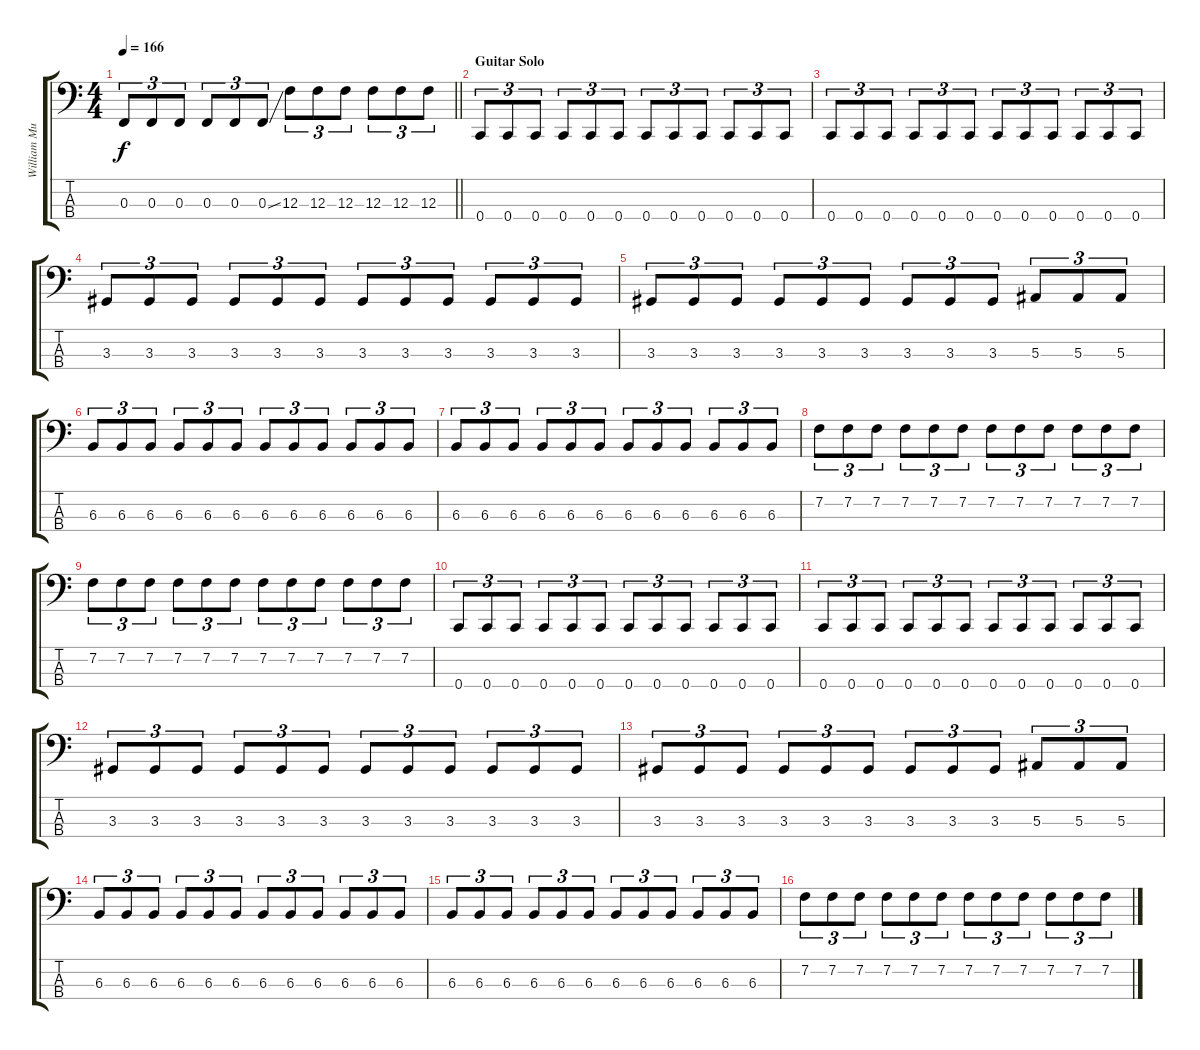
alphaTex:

\track ("William Murderface" "William Mu") {instrument electricbassfinger}
\staff {score tabs}
\tuning (Eb2 Bb1 F1 C1) {hide}
\ts (4 4)
\tempo 166
\clef f4
\barLineRight lightlight
\ks c
0.3.8{tu (3 2) dy f} 0.3.8{tu (3 2)} 0.3.8{tu (3 2)} 0.3.8{tu (3 2)} 0.3.8{tu (3 2)} 0.3{ss}.8{tu (3 2)} 12.3.8{tu (3 2)} 12.3.8{tu (3 2)} 12.3.8{tu (3 2)} 12.3.8{tu (3 2)} 12.3.8{tu (3 2)} 12.3.8{tu (3 2)} |
\section ("" "Guitar Solo")
0.4.8{tu (3 2)} 0.4.8{tu (3 2)} 0.4.8{tu (3 2)} 0.4.8{tu (3 2)} 0.4.8{tu (3 2)} 0.4.8{tu (3 2)} 0.4.8{tu (3 2)} 0.4.8{tu (3 2)} 0.4.8{tu (3 2)} 0.4.8{tu (3 2)} 0.4.8{tu (3 2)} 0.4.8{tu (3 2)} |
0.4.8{tu (3 2)} 0.4.8{tu (3 2)} 0.4.8{tu (3 2)} 0.4.8{tu (3 2)} 0.4.8{tu (3 2)} 0.4.8{tu (3 2)} 0.4.8{tu (3 2)} 0.4.8{tu (3 2)} 0.4.8{tu (3 2)} 0.4.8{tu (3 2)} 0.4.8{tu (3 2)} 0.4.8{tu (3 2)} |
3.3.8{tu (3 2)} 3.3.8{tu (3 2)} 3.3.8{tu (3 2)} 3.3.8{tu (3 2)} 3.3.8{tu (3 2)} 3.3.8{tu (3 2)} 3.3.8{tu (3 2)} 3.3.8{tu (3 2)} 3.3.8{tu (3 2)} 3.3.8{tu (3 2)} 3.3.8{tu (3 2)} 3.3.8{tu (3 2)} |
3.3.8{tu (3 2)} 3.3.8{tu (3 2)} 3.3.8{tu (3 2)} 3.3.8{tu (3 2)} 3.3.8{tu (3 2)} 3.3.8{tu (3 2)} 3.3.8{tu (3 2)} 3.3.8{tu (3 2)} 3.3.8{tu (3 2)} 5.3.8{tu (3 2)} 5.3.8{tu (3 2)} 5.3.8{tu (3 2)} |
6.3.8{tu (3 2)} 6.3.8{tu (3 2)} 6.3.8{tu (3 2)} 6.3.8{tu (3 2)} 6.3.8{tu (3 2)} 6.3.8{tu (3 2)} 6.3.8{tu (3 2)} 6.3.8{tu (3 2)} 6.3.8{tu (3 2)} 6.3.8{tu (3 2)} 6.3.8{tu (3 2)} 6.3.8{tu (3 2)} |
6.3.8{tu (3 2)} 6.3.8{tu (3 2)} 6.3.8{tu (3 2)} 6.3.8{tu (3 2)} 6.3.8{tu (3 2)} 6.3.8{tu (3 2)} 6.3.8{tu (3 2)} 6.3.8{tu (3 2)} 6.3.8{tu (3 2)} 6.3.8{tu (3 2)} 6.3.8{tu (3 2)} 6.3.8{tu (3 2)} |
7.2.8{tu (3 2)} 7.2.8{tu (3 2)} 7.2.8{tu (3 2)} 7.2.8{tu (3 2)} 7.2.8{tu (3 2)} 7.2.8{tu (3 2)} 7.2.8{tu (3 2)} 7.2.8{tu (3 2)} 7.2.8{tu (3 2)} 7.2.8{tu (3 2)} 7.2.8{tu (3 2)} 7.2.8{tu (3 2)} |
7.2.8{tu (3 2)} 7.2.8{tu (3 2)} 7.2.8{tu (3 2)} 7.2.8{tu (3 2)} 7.2.8{tu (3 2)} 7.2.8{tu (3 2)} 7.2.8{tu (3 2)} 7.2.8{tu (3 2)} 7.2.8{tu (3 2)} 7.2.8{tu (3 2)} 7.2.8{tu (3 2)} 7.2.8{tu (3 2)} |
0.4.8{tu (3 2)} 0.4.8{tu (3 2)} 0.4.8{tu (3 2)} 0.4.8{tu (3 2)} 0.4.8{tu (3 2)} 0.4.8{tu (3 2)} 0.4.8{tu (3 2)} 0.4.8{tu (3 2)} 0.4.8{tu (3 2)} 0.4.8{tu (3 2)} 0.4.8{tu (3 2)} 0.4.8{tu (3 2)} |
0.4.8{tu (3 2)} 0.4.8{tu (3 2)} 0.4.8{tu (3 2)} 0.4.8{tu (3 2)} 0.4.8{tu (3 2)} 0.4.8{tu (3 2)} 0.4.8{tu (3 2)} 0.4.8{tu (3 2)} 0.4.8{tu (3 2)} 0.4.8{tu (3 2)} 0.4.8{tu (3 2)} 0.4.8{tu (3 2)} |
3.3.8{tu (3 2)} 3.3.8{tu (3 2)} 3.3.8{tu (3 2)} 3.3.8{tu (3 2)} 3.3.8{tu (3 2)} 3.3.8{tu (3 2)} 3.3.8{tu (3 2)} 3.3.8{tu (3 2)} 3.3.8{tu (3 2)} 3.3.8{tu (3 2)} 3.3.8{tu (3 2)} 3.3.8{tu (3 2)} |
3.3.8{tu (3 2)} 3.3.8{tu (3 2)} 3.3.8{tu (3 2)} 3.3.8{tu (3 2)} 3.3.8{tu (3 2)} 3.3.8{tu (3 2)} 3.3.8{tu (3 2)} 3.3.8{tu (3 2)} 3.3.8{tu (3 2)} 5.3.8{tu (3 2)} 5.3.8{tu (3 2)} 5.3.8{tu (3 2)} |
6.3.8{tu (3 2)} 6.3.8{tu (3 2)} 6.3.8{tu (3 2)} 6.3.8{tu (3 2)} 6.3.8{tu (3 2)} 6.3.8{tu (3 2)} 6.3.8{tu (3 2)} 6.3.8{tu (3 2)} 6.3.8{tu (3 2)} 6.3.8{tu (3 2)} 6.3.8{tu (3 2)} 6.3.8{tu (3 2)} |
6.3.8{tu (3 2)} 6.3.8{tu (3 2)} 6.3.8{tu (3 2)} 6.3.8{tu (3 2)} 6.3.8{tu (3 2)} 6.3.8{tu (3 2)} 6.3.8{tu (3 2)} 6.3.8{tu (3 2)} 6.3.8{tu (3 2)} 6.3.8{tu (3 2)} 6.3.8{tu (3 2)} 6.3.8{tu (3 2)} |
7.2.8{tu (3 2)} 7.2.8{tu (3 2)} 7.2.8{tu (3 2)} 7.2.8{tu (3 2)} 7.2.8{tu (3 2)} 7.2.8{tu (3 2)} 7.2.8{tu (3 2)} 7.2.8{tu (3 2)} 7.2.8{tu (3 2)} 7.2.8{tu (3 2)} 7.2.8{tu (3 2)} 7.2.8{tu (3 2)}
